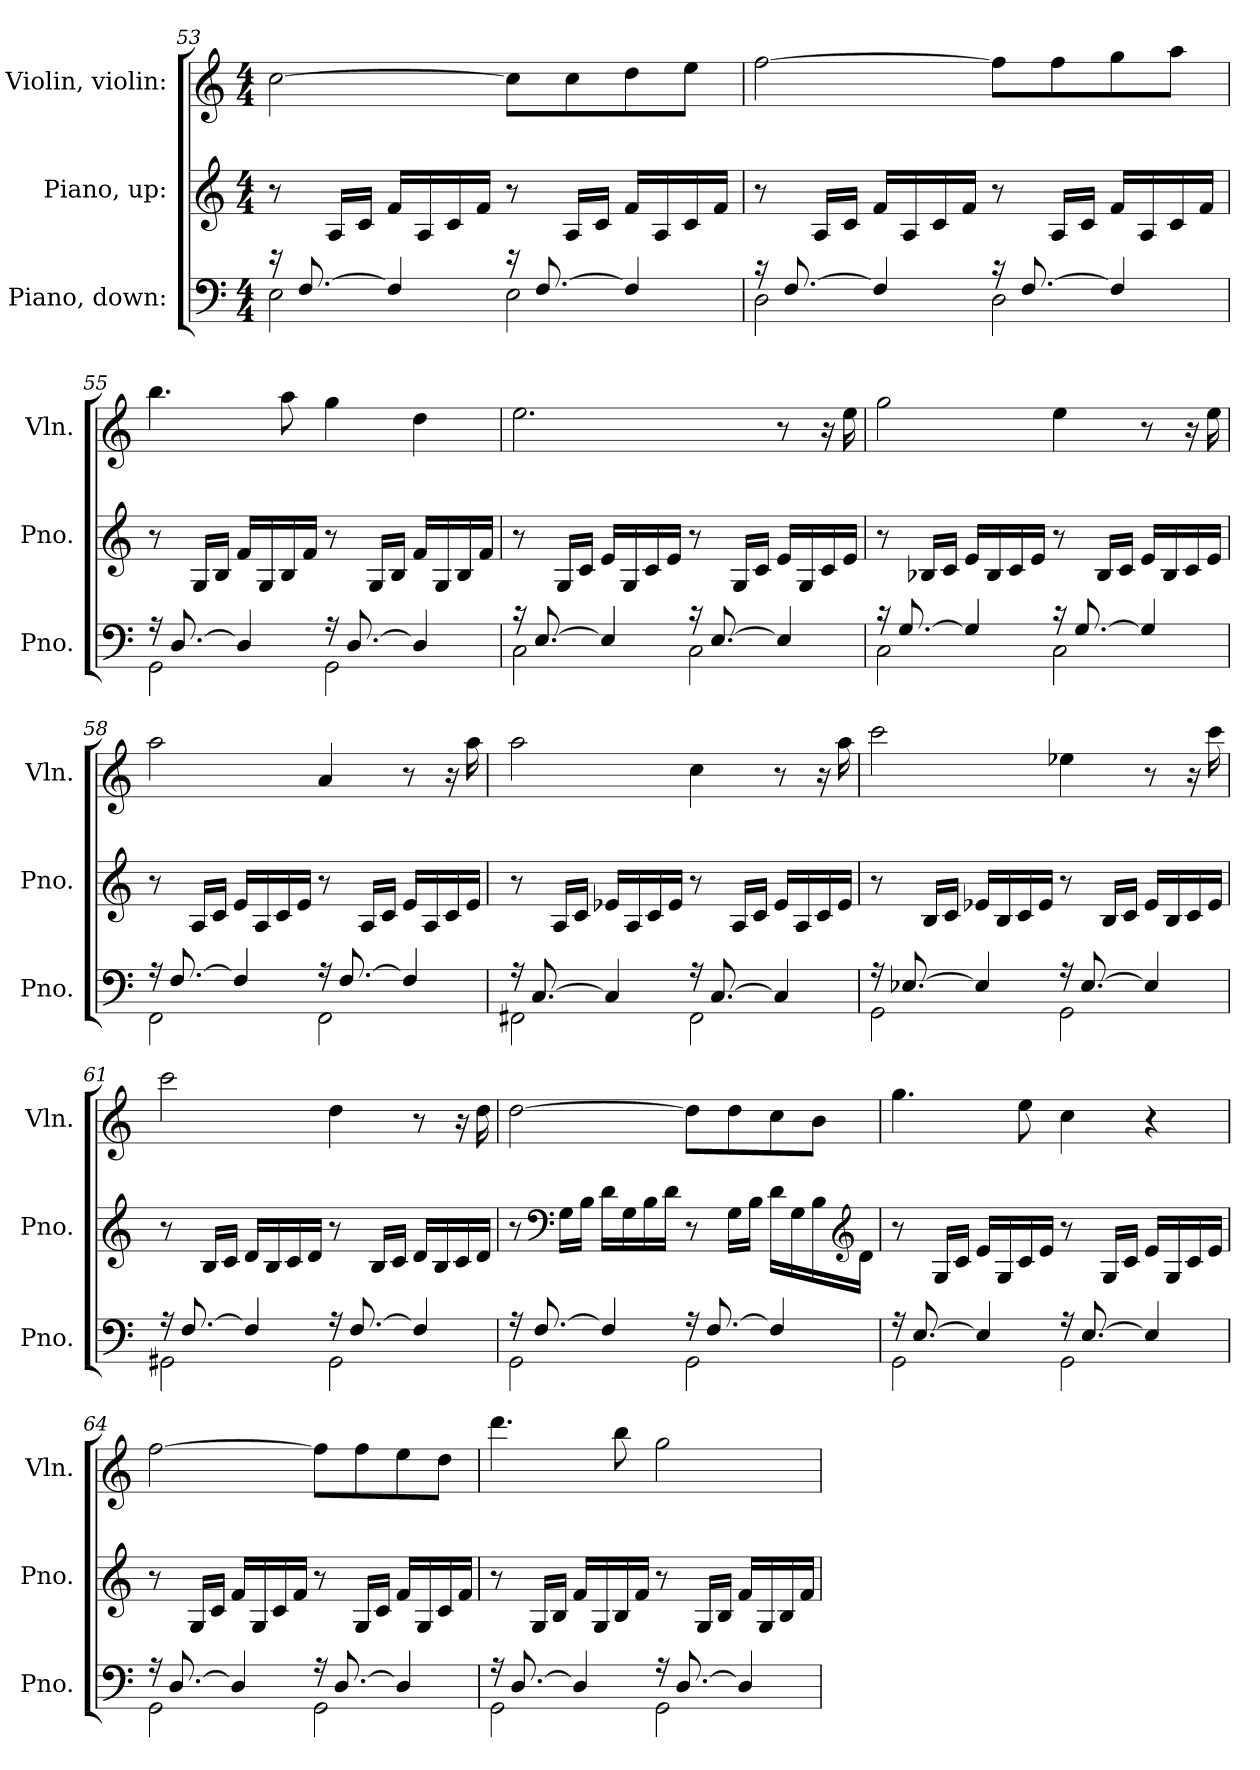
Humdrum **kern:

**kern	**kern	**kern
*part3	*part2	*part1
*staff3	*staff2	*staff1
*I"Piano, down:	*I"Piano, up:	*I"Violin, violin:
*I'Pno.	*I'Pno.	*I'Vln.
!!LO:LB:g=z
*clefF4	*clefG2	*clefG2
*k[]	*k[]	*k[]
*M4/4	*M4/4	*M4/4
=53	=53	=53
*^	*	*
16r	2E\	8r	[2cc\
[8.F/	.	.	.
.	.	16A/LL	.
.	.	16c/JJ	.
4F/]	.	16f/LL	.
.	.	16A/	.
.	.	16c/	.
.	.	16f/JJ	.
16r	2E\	8r	8cc\L]
[8.F/	.	.	.
.	.	16A/LL	8cc\
.	.	16c/JJ	.
4F/]	.	16f/LL	8dd\
.	.	16A/	.
.	.	16c/	8ee\J
.	.	16f/JJ	.
=54	=54	=54	=54
16r	2D\	8r	[2ff\
[8.F/	.	.	.
.	.	16A/LL	.
.	.	16c/JJ	.
4F/]	.	16f/LL	.
.	.	16A/	.
.	.	16c/	.
.	.	16f/JJ	.
16r	2D\	8r	8ff\L]
[8.F/	.	.	.
.	.	16A/LL	8ff\
.	.	16c/JJ	.
4F/]	.	16f/LL	8gg\
.	.	16A/	.
.	.	16c/	8aa\J
.	.	16f/JJ	.
!!LO:LB:g=z
=55	=55	=55	=55
16r	2GG\	8r	4.bb\
[8.D/	.	.	.
.	.	16G/LL	.
.	.	16B/JJ	.
4D/]	.	16f/LL	.
.	.	16G/	.
.	.	16B/	8aa\
.	.	16f/JJ	.
16r	2GG\	8r	4gg\
[8.D/	.	.	.
.	.	16G/LL	.
.	.	16B/JJ	.
4D/]	.	16f/LL	4dd\
.	.	16G/	.
.	.	16B/	.
.	.	16f/JJ	.
=56	=56	=56	=56
16r	2C\	8r	2.ee\
[8.E/	.	.	.
.	.	16G/LL	.
.	.	16c/JJ	.
4E/]	.	16e/LL	.
.	.	16G/	.
.	.	16c/	.
.	.	16e/JJ	.
16r	2C\	8r	.
[8.E/	.	.	.
.	.	16G/LL	.
.	.	16c/JJ	.
4E/]	.	16e/LL	8r
.	.	16G/	.
.	.	16c/	16r
.	.	16e/JJ	16ee\
!!LO:PB:g=z
=57	=57	=57	=57
16r	2C\	8r	2gg\
[8.G/	.	.	.
.	.	16B-X/LL	.
.	.	16c/JJ	.
4G/]	.	16e/LL	.
.	.	16B-/	.
.	.	16c/	.
.	.	16e/JJ	.
16r	2C\	8r	4ee\
[8.G/	.	.	.
.	.	16B-/LL	.
.	.	16c/JJ	.
4G/]	.	16e/LL	8r
.	.	16B-/	.
.	.	16c/	16r
.	.	16e/JJ	16ee\
=58	=58	=58	=58
16r	2FF\	8r	2aa\
[8.F/	.	.	.
.	.	16A/LL	.
.	.	16c/JJ	.
4F/]	.	16e/LL	.
.	.	16A/	.
.	.	16c/	.
.	.	16e/JJ	.
16r	2FF\	8r	4a/
[8.F/	.	.	.
.	.	16A/LL	.
.	.	16c/JJ	.
4F/]	.	16e/LL	8r
.	.	16A/	.
.	.	16c/	16r
.	.	16e/JJ	16aa\
!!LO:LB:g=z
=59	=59	=59	=59
16r	2FF#X\	8r	2aa\
[8.C/	.	.	.
.	.	16A/LL	.
.	.	16c/JJ	.
4C/]	.	16e-X/LL	.
.	.	16A/	.
.	.	16c/	.
.	.	16e-/JJ	.
16r	2FF#\	8r	4cc\
[8.C/	.	.	.
.	.	16A/LL	.
.	.	16c/JJ	.
4C/]	.	16e-/LL	8r
.	.	16A/	.
.	.	16c/	16r
.	.	16e-/JJ	16aa\
=60	=60	=60	=60
16r	2GG\	8r	2ccc\
[8.E-X/	.	.	.
.	.	16B/LL	.
.	.	16c/JJ	.
4E-/]	.	16e-X/LL	.
.	.	16B/	.
.	.	16c/	.
.	.	16e-/JJ	.
16r	2GG\	8r	4ee-X\
[8.E-/	.	.	.
.	.	16B/LL	.
.	.	16c/JJ	.
4E-/]	.	16e-/LL	8r
.	.	16B/	.
.	.	16c/	16r
.	.	16e-/JJ	16ccc\
!!LO:LB:g=z
=61	=61	=61	=61
16r	2GG#X\	8r	2ccc\
[8.F/	.	.	.
.	.	16B/LL	.
.	.	16c/JJ	.
4F/]	.	16d/LL	.
.	.	16B/	.
.	.	16c/	.
.	.	16d/JJ	.
16r	2GG#\	8r	4dd\
[8.F/	.	.	.
.	.	16B/LL	.
.	.	16c/JJ	.
4F/]	.	16d/LL	8r
.	.	16B/	.
.	.	16c/	16r
.	.	16d/JJ	16dd\
=62	=62	=62	=62
16r	2GG\	8r	[2dd\
[8.F/	.	.	.
*	*	*clefF4	*
.	.	16G\LL	.
.	.	16B\JJ	.
4F/]	.	16d\LL	.
.	.	16G\	.
.	.	16B\	.
.	.	16d\JJ	.
16r	2GG\	8r	8dd\L]
[8.F/	.	.	.
.	.	16G\LL	8dd\
.	.	16B\JJ	.
4F/]	.	16d\LL	8cc\
.	.	16G\	.
.	.	16B\	8b\J
*	*	*clefG2	*
.	.	16d\JJ	.
!!LO:LB:g=z
=63	=63	=63	=63
16r	2GG\	8r	4.gg\
[8.E/	.	.	.
.	.	16G/LL	.
.	.	16c/JJ	.
4E/]	.	16e/LL	.
.	.	16G/	.
.	.	16c/	8ee\
.	.	16e/JJ	.
16r	2GG\	8r	4cc\
[8.E/	.	.	.
.	.	16G/LL	.
.	.	16c/JJ	.
4E/]	.	16e/LL	4r
.	.	16G/	.
.	.	16c/	.
.	.	16e/JJ	.
=64	=64	=64	=64
16r	2GG\	8r	[2ff\
[8.D/	.	.	.
.	.	16G/LL	.
.	.	16c/JJ	.
4D/]	.	16f/LL	.
.	.	16G/	.
.	.	16c/	.
.	.	16f/JJ	.
16r	2GG\	8r	8ff\L]
[8.D/	.	.	.
.	.	16G/LL	8ff\
.	.	16c/JJ	.
4D/]	.	16f/LL	8ee\
.	.	16G/	.
.	.	16c/	8dd\J
.	.	16f/JJ	.
!!LO:PB:g=z
=65	=65	=65	=65
16r	2GG\	8r	4.ddd\
[8.D/	.	.	.
.	.	16G/LL	.
.	.	16B/JJ	.
4D/]	.	16f/LL	.
.	.	16G/	.
.	.	16B/	8bb\
.	.	16f/JJ	.
16r	2GG\	8r	2gg\
[8.D/	.	.	.
.	.	16G/LL	.
.	.	16B/JJ	.
4D/]	.	16f/LL	.
.	.	16G/	.
.	.	16B/	.
.	.	16f/JJ	.
*v	*v	*	*
=	=	=
*-	*-	*-
